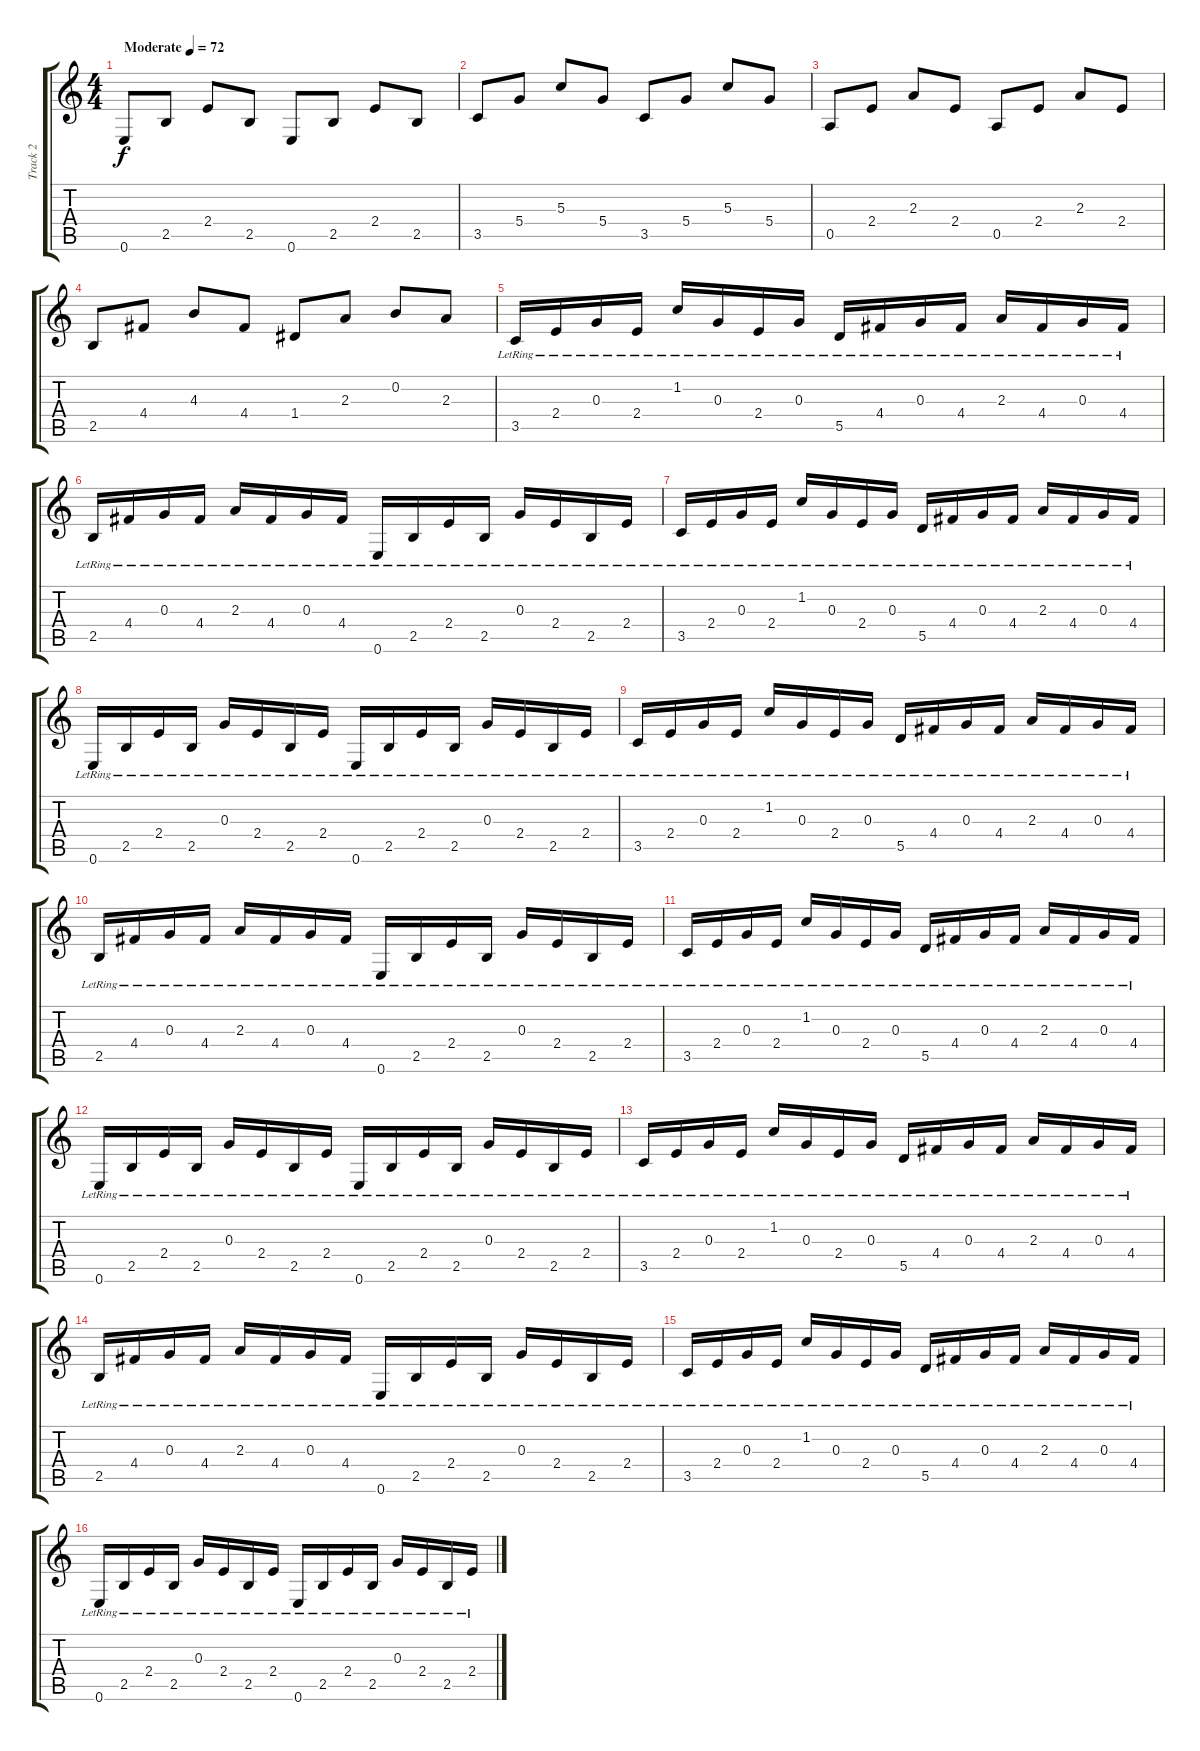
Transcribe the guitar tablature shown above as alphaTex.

\track ("Track 2" "Track 2") {instrument electricguitarclean}
\staff {score tabs}
\tuning (E4 B3 G3 D3 A2 E2) {hide}
\ts (4 4)
\tempo (72 "Moderate")
\clef g2
\ks c
0.6.8{dy f instrument electricguitarclean} 2.5.8 2.4.8 2.5.8 0.6.8 2.5.8 2.4.8 2.5.8 |
3.5.8 5.4.8 5.3.8 5.4.8 3.5.8 5.4.8 5.3.8 5.4.8 |
0.5.8 2.4.8 2.3.8 2.4.8 0.5.8 2.4.8 2.3.8 2.4.8 |
2.5.8 4.4.8 4.3.8 4.4.8 1.4.8 2.3.8 0.2.8 2.3.8 |
3.5{lr}.16 2.4{lr}.16 0.3{lr}.16 2.4{lr}.16 1.2{lr}.16 0.3{lr}.16 2.4{lr}.16 0.3{lr}.16 5.5{lr}.16 4.4{lr}.16 0.3{lr}.16 4.4{lr}.16 2.3{lr}.16 4.4{lr}.16 0.3{lr}.16 4.4{lr}.16 |
2.5{lr}.16 4.4{lr}.16 0.3{lr}.16 4.4{lr}.16 2.3{lr}.16 4.4{lr}.16 0.3{lr}.16 4.4{lr}.16 0.6{lr}.16 2.5{lr}.16 2.4{lr}.16 2.5{lr}.16 0.3{lr}.16 2.4{lr}.16 2.5{lr}.16 2.4{lr}.16 |
3.5{lr}.16 2.4{lr}.16 0.3{lr}.16 2.4{lr}.16 1.2{lr}.16 0.3{lr}.16 2.4{lr}.16 0.3{lr}.16 5.5{lr}.16 4.4{lr}.16 0.3{lr}.16 4.4{lr}.16 2.3{lr}.16 4.4{lr}.16 0.3{lr}.16 4.4{lr}.16 |
0.6{lr}.16 2.5{lr}.16 2.4{lr}.16 2.5{lr}.16 0.3{lr}.16 2.4{lr}.16 2.5{lr}.16 2.4{lr}.16 0.6{lr}.16 2.5{lr}.16 2.4{lr}.16 2.5{lr}.16 0.3{lr}.16 2.4{lr}.16 2.5{lr}.16 2.4{lr}.16 |
3.5{lr}.16 2.4{lr}.16 0.3{lr}.16 2.4{lr}.16 1.2{lr}.16 0.3{lr}.16 2.4{lr}.16 0.3{lr}.16 5.5{lr}.16 4.4{lr}.16 0.3{lr}.16 4.4{lr}.16 2.3{lr}.16 4.4{lr}.16 0.3{lr}.16 4.4{lr}.16 |
2.5{lr}.16 4.4{lr}.16 0.3{lr}.16 4.4{lr}.16 2.3{lr}.16 4.4{lr}.16 0.3{lr}.16 4.4{lr}.16 0.6{lr}.16 2.5{lr}.16 2.4{lr}.16 2.5{lr}.16 0.3{lr}.16 2.4{lr}.16 2.5{lr}.16 2.4{lr}.16 |
3.5{lr}.16 2.4{lr}.16 0.3{lr}.16 2.4{lr}.16 1.2{lr}.16 0.3{lr}.16 2.4{lr}.16 0.3{lr}.16 5.5{lr}.16 4.4{lr}.16 0.3{lr}.16 4.4{lr}.16 2.3{lr}.16 4.4{lr}.16 0.3{lr}.16 4.4{lr}.16 |
0.6{lr}.16 2.5{lr}.16 2.4{lr}.16 2.5{lr}.16 0.3{lr}.16 2.4{lr}.16 2.5{lr}.16 2.4{lr}.16 0.6{lr}.16 2.5{lr}.16 2.4{lr}.16 2.5{lr}.16 0.3{lr}.16 2.4{lr}.16 2.5{lr}.16 2.4{lr}.16 |
3.5{lr}.16 2.4{lr}.16 0.3{lr}.16 2.4{lr}.16 1.2{lr}.16 0.3{lr}.16 2.4{lr}.16 0.3{lr}.16 5.5{lr}.16 4.4{lr}.16 0.3{lr}.16 4.4{lr}.16 2.3{lr}.16 4.4{lr}.16 0.3{lr}.16 4.4{lr}.16 |
2.5{lr}.16 4.4{lr}.16 0.3{lr}.16 4.4{lr}.16 2.3{lr}.16 4.4{lr}.16 0.3{lr}.16 4.4{lr}.16 0.6{lr}.16 2.5{lr}.16 2.4{lr}.16 2.5{lr}.16 0.3{lr}.16 2.4{lr}.16 2.5{lr}.16 2.4{lr}.16 |
3.5{lr}.16 2.4{lr}.16 0.3{lr}.16 2.4{lr}.16 1.2{lr}.16 0.3{lr}.16 2.4{lr}.16 0.3{lr}.16 5.5{lr}.16 4.4{lr}.16 0.3{lr}.16 4.4{lr}.16 2.3{lr}.16 4.4{lr}.16 0.3{lr}.16 4.4{lr}.16 |
0.6{lr}.16 2.5{lr}.16 2.4{lr}.16 2.5{lr}.16 0.3{lr}.16 2.4{lr}.16 2.5{lr}.16 2.4{lr}.16 0.6{lr}.16 2.5{lr}.16 2.4{lr}.16 2.5{lr}.16 0.3{lr}.16 2.4{lr}.16 2.5{lr}.16 2.4{lr}.16
